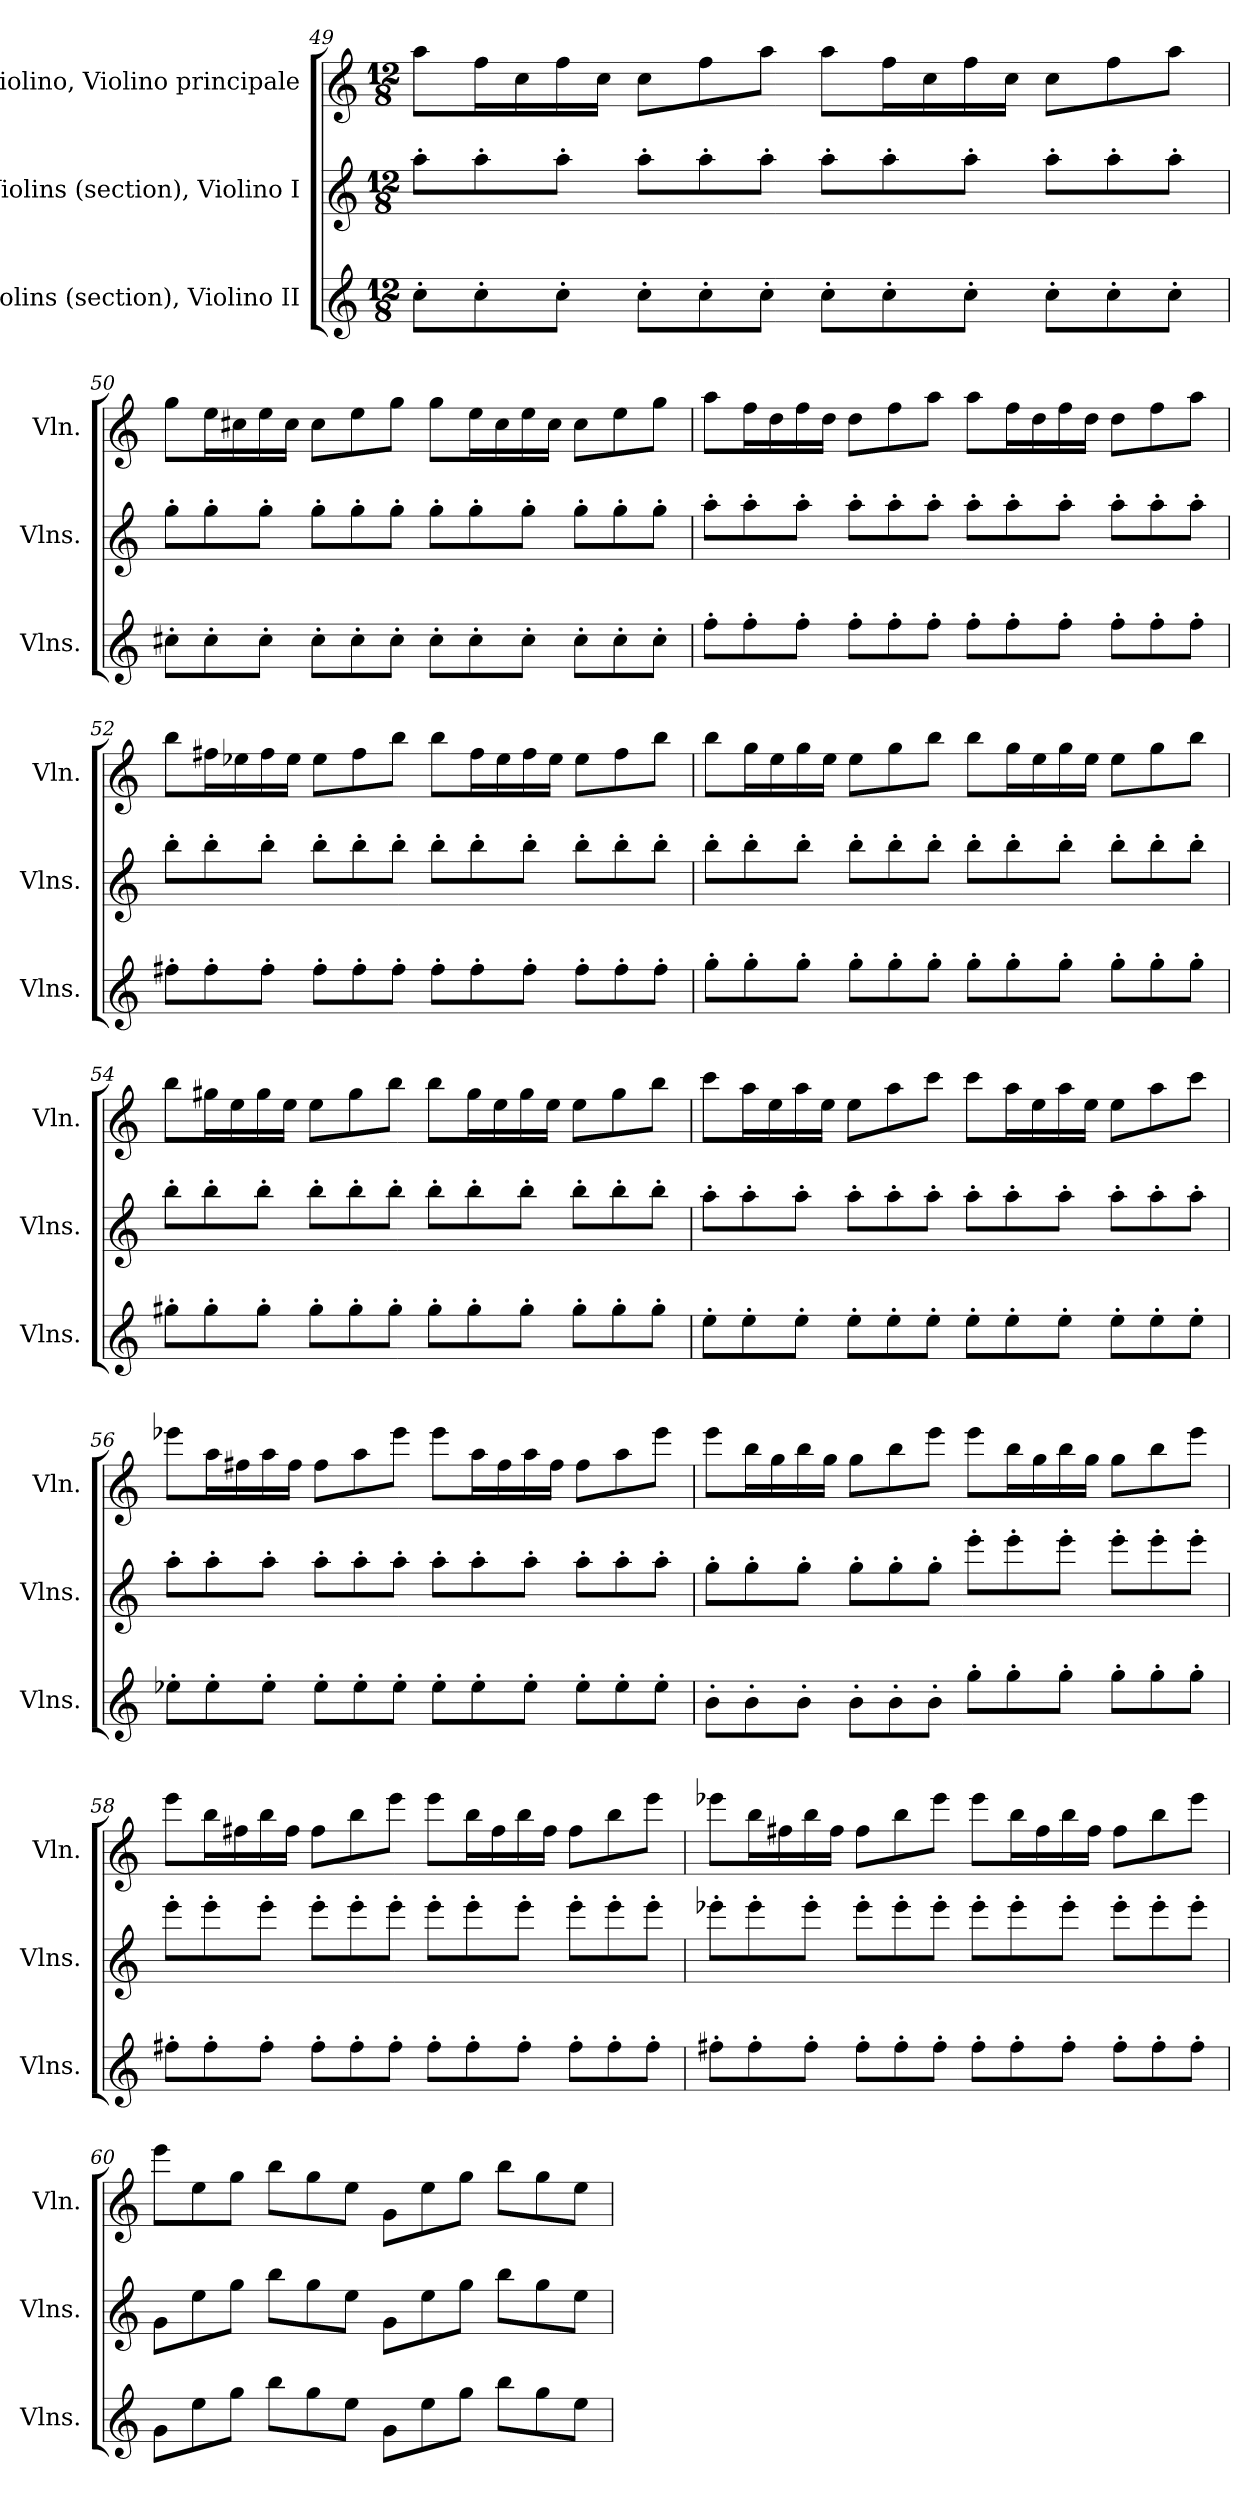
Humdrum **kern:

**kern	**kern	**kern
*part3	*part2	*part1
*staff3	*staff2	*staff1
*I"Violins (section), Violino II	*I"Violins (section), Violino I	*I"Violino, Violino principale
*I'Vlns.	*I'Vlns.	*I'Vln.
*clefG2	*clefG2	*clefG2
*k[]	*k[]	*k[]
*M12/8	*M12/8	*M12/8
=49	=49	=49
8cc'\L	8aa'\L	8aa\L
8cc'\	8aa'\	16ff\L
.	.	16cc\
8cc'\J	8aa'\J	16ff\
.	.	16cc\JJ
8cc'\L	8aa'\L	8cc\L
8cc'\	8aa'\	8ff\
8cc'\J	8aa'\J	8aa\J
8cc'\L	8aa'\L	8aa\L
8cc'\	8aa'\	16ff\L
.	.	16cc\
8cc'\J	8aa'\J	16ff\
.	.	16cc\JJ
8cc'\L	8aa'\L	8cc\L
8cc'\	8aa'\	8ff\
8cc'\J	8aa'\J	8aa\J
!!LO:LB:g=z
=50	=50	=50
8cc#X'\L	8gg'\L	8gg\L
8cc#'\	8gg'\	16ee\L
.	.	16cc#X\
8cc#'\J	8gg'\J	16ee\
.	.	16cc#\JJ
8cc#'\L	8gg'\L	8cc#\L
8cc#'\	8gg'\	8ee\
8cc#'\J	8gg'\J	8gg\J
8cc#'\L	8gg'\L	8gg\L
8cc#'\	8gg'\	16ee\L
.	.	16cc#\
8cc#'\J	8gg'\J	16ee\
.	.	16cc#\JJ
8cc#'\L	8gg'\L	8cc#\L
8cc#'\	8gg'\	8ee\
8cc#'\J	8gg'\J	8gg\J
=51	=51	=51
8ff'\L	8aa'\L	8aa\L
8ff'\	8aa'\	16ff\L
.	.	16dd\
8ff'\J	8aa'\J	16ff\
.	.	16dd\JJ
8ff'\L	8aa'\L	8dd\L
8ff'\	8aa'\	8ff\
8ff'\J	8aa'\J	8aa\J
8ff'\L	8aa'\L	8aa\L
8ff'\	8aa'\	16ff\L
.	.	16dd\
8ff'\J	8aa'\J	16ff\
.	.	16dd\JJ
8ff'\L	8aa'\L	8dd\L
8ff'\	8aa'\	8ff\
8ff'\J	8aa'\J	8aa\J
!!LO:LB:g=z
=52	=52	=52
8ff#X'\L	8bb'\L	8bb\L
8ff#'\	8bb'\	16ff#X\L
.	.	16ee-X\
8ff#'\J	8bb'\J	16ff#\
.	.	16ee-\JJ
8ff#'\L	8bb'\L	8ee-\L
8ff#'\	8bb'\	8ff#\
8ff#'\J	8bb'\J	8bb\J
8ff#'\L	8bb'\L	8bb\L
8ff#'\	8bb'\	16ff#\L
.	.	16ee-\
8ff#'\J	8bb'\J	16ff#\
.	.	16ee-\JJ
8ff#'\L	8bb'\L	8ee-\L
8ff#'\	8bb'\	8ff#\
8ff#'\J	8bb'\J	8bb\J
=53	=53	=53
8gg'\L	8bb'\L	8bb\L
8gg'\	8bb'\	16gg\L
.	.	16ee\
8gg'\J	8bb'\J	16gg\
.	.	16ee\JJ
8gg'\L	8bb'\L	8ee\L
8gg'\	8bb'\	8gg\
8gg'\J	8bb'\J	8bb\J
8gg'\L	8bb'\L	8bb\L
8gg'\	8bb'\	16gg\L
.	.	16ee\
8gg'\J	8bb'\J	16gg\
.	.	16ee\JJ
8gg'\L	8bb'\L	8ee\L
8gg'\	8bb'\	8gg\
8gg'\J	8bb'\J	8bb\J
!!LO:LB:g=z
=54	=54	=54
8gg#X'\L	8bb'\L	8bb\L
8gg#'\	8bb'\	16gg#X\L
.	.	16ee\
8gg#'\J	8bb'\J	16gg#\
.	.	16ee\JJ
8gg#'\L	8bb'\L	8ee\L
8gg#'\	8bb'\	8gg#\
8gg#'\J	8bb'\J	8bb\J
8gg#'\L	8bb'\L	8bb\L
8gg#'\	8bb'\	16gg#\L
.	.	16ee\
8gg#'\J	8bb'\J	16gg#\
.	.	16ee\JJ
8gg#'\L	8bb'\L	8ee\L
8gg#'\	8bb'\	8gg#\
8gg#'\J	8bb'\J	8bb\J
=55	=55	=55
8ee'\L	8aa'\L	8ccc\L
8ee'\	8aa'\	16aa\L
.	.	16ee\
8ee'\J	8aa'\J	16aa\
.	.	16ee\JJ
8ee'\L	8aa'\L	8ee\L
8ee'\	8aa'\	8aa\
8ee'\J	8aa'\J	8ccc\J
8ee'\L	8aa'\L	8ccc\L
8ee'\	8aa'\	16aa\L
.	.	16ee\
8ee'\J	8aa'\J	16aa\
.	.	16ee\JJ
8ee'\L	8aa'\L	8ee\L
8ee'\	8aa'\	8aa\
8ee'\J	8aa'\J	8ccc\J
!!LO:PB:g=z
=56	=56	=56
8ee-X'\L	8aa'\L	8eee-X\L
8ee-'\	8aa'\	16aa\L
.	.	16ff#X\
8ee-'\J	8aa'\J	16aa\
.	.	16ff#\JJ
8ee-'\L	8aa'\L	8ff#\L
8ee-'\	8aa'\	8aa\
8ee-'\J	8aa'\J	8eee-\J
8ee-'\L	8aa'\L	8eee-\L
8ee-'\	8aa'\	16aa\L
.	.	16ff#\
8ee-'\J	8aa'\J	16aa\
.	.	16ff#\JJ
8ee-'\L	8aa'\L	8ff#\L
8ee-'\	8aa'\	8aa\
8ee-'\J	8aa'\J	8eee-\J
=57	=57	=57
8b'\L	8gg'\L	8eee\L
8b'\	8gg'\	16bb\L
.	.	16gg\
8b'\J	8gg'\J	16bb\
.	.	16gg\JJ
8b'\L	8gg'\L	8gg\L
8b'\	8gg'\	8bb\
8b'\J	8gg'\J	8eee\J
8gg'\L	8eee'\L	8eee\L
8gg'\	8eee'\	16bb\L
.	.	16gg\
8gg'\J	8eee'\J	16bb\
.	.	16gg\JJ
8gg'\L	8eee'\L	8gg\L
8gg'\	8eee'\	8bb\
8gg'\J	8eee'\J	8eee\J
!!LO:LB:g=z
=58	=58	=58
8ff#X'\L	8eee'\L	8eee\L
8ff#'\	8eee'\	16bb\L
.	.	16ff#X\
8ff#'\J	8eee'\J	16bb\
.	.	16ff#\JJ
8ff#'\L	8eee'\L	8ff#\L
8ff#'\	8eee'\	8bb\
8ff#'\J	8eee'\J	8eee\J
8ff#'\L	8eee'\L	8eee\L
8ff#'\	8eee'\	16bb\L
.	.	16ff#\
8ff#'\J	8eee'\J	16bb\
.	.	16ff#\JJ
8ff#'\L	8eee'\L	8ff#\L
8ff#'\	8eee'\	8bb\
8ff#'\J	8eee'\J	8eee\J
=59	=59	=59
8ff#X'\L	8eee-X'\L	8eee-X\L
8ff#'\	8eee-'\	16bb\L
.	.	16ff#X\
8ff#'\J	8eee-'\J	16bb\
.	.	16ff#\JJ
8ff#'\L	8eee-'\L	8ff#\L
8ff#'\	8eee-'\	8bb\
8ff#'\J	8eee-'\J	8eee-\J
8ff#'\L	8eee-'\L	8eee-\L
8ff#'\	8eee-'\	16bb\L
.	.	16ff#\
8ff#'\J	8eee-'\J	16bb\
.	.	16ff#\JJ
8ff#'\L	8eee-'\L	8ff#\L
8ff#'\	8eee-'\	8bb\
8ff#'\J	8eee-'\J	8eee-\J
!!LO:LB:g=z
=60	=60	=60
8g\L	8g\L	8eee\L
8ee\	8ee\	8ee\
8gg\J	8gg\J	8gg\J
8bb\L	8bb\L	8bb\L
8gg\	8gg\	8gg\
8ee\J	8ee\J	8ee\J
8g\L	8g\L	8g\L
8ee\	8ee\	8ee\
8gg\J	8gg\J	8gg\J
8bb\L	8bb\L	8bb\L
8gg\	8gg\	8gg\
8ee\J	8ee\J	8ee\J
=	=	=
*-	*-	*-
